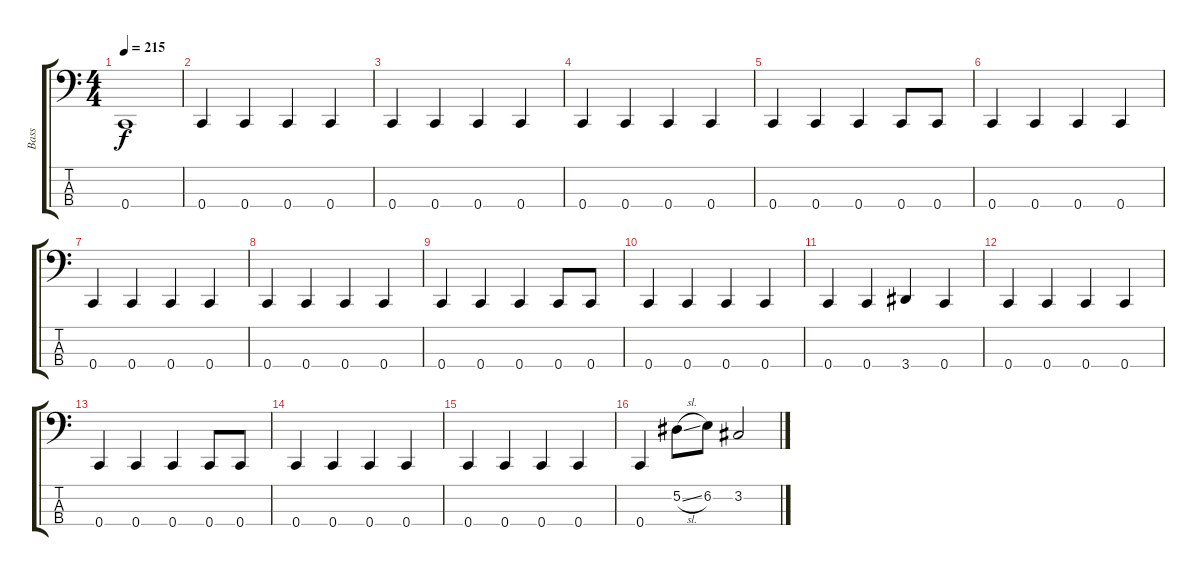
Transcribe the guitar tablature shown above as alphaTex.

\track ("Bass" "Bass") {instrument electricbassfinger}
\staff {score tabs}
\tuning (Eb2 Bb1 F1 C1) {hide}
\ts (4 4)
\tempo 215
\clef f4
\ks c
0.4{t}.1{dy f} |
0.4.4 0.4.4 0.4.4 0.4.4 |
0.4.4 0.4.4 0.4.4 0.4.4 |
0.4.4 0.4.4 0.4.4 0.4.4 |
0.4.4 0.4.4 0.4.4 0.4.8 0.4.8 |
0.4.4 0.4.4 0.4.4 0.4.4 |
0.4.4 0.4.4 0.4.4 0.4.4 |
0.4.4 0.4.4 0.4.4 0.4.4 |
0.4.4 0.4.4 0.4.4 0.4.8 0.4.8 |
0.4.4 0.4.4 0.4.4 0.4.4 |
0.4.4 0.4.4 3.4.4 0.4.4 |
0.4.4 0.4.4 0.4.4 0.4.4 |
0.4.4 0.4.4 0.4.4 0.4.8 0.4.8 |
0.4.4 0.4.4 0.4.4 0.4.4 |
0.4.4 0.4.4 0.4.4 0.4.4 |
0.4.4 5.2{sl}.8 6.2.8 3.2.2
